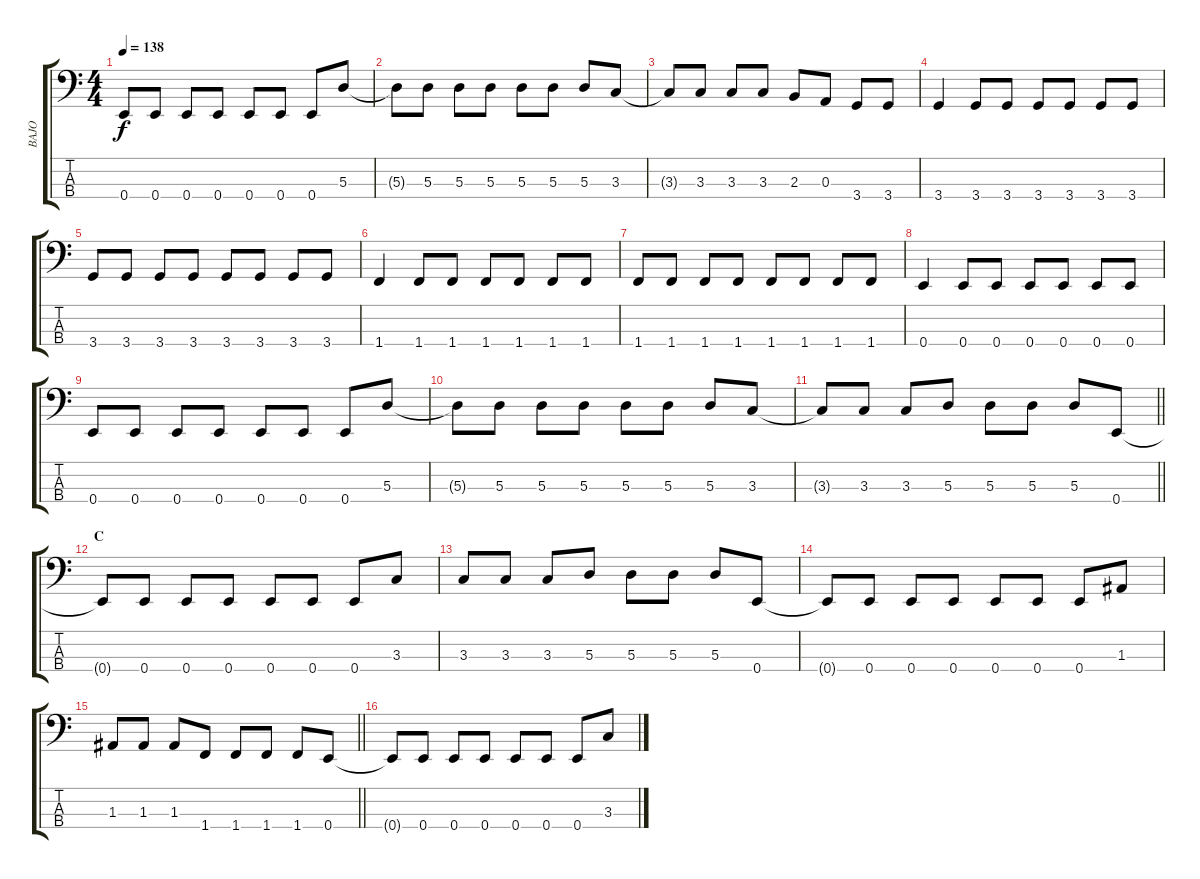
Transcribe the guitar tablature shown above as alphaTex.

\track ("BAJO" "BAJO") {instrument electricbassfinger}
\staff {score tabs}
\tuning (G2 D2 A1 E1) {hide}
\ts (4 4)
\tempo 138
\clef f4
\ks c
0.4.8{dy f} 0.4.8 0.4.8 0.4.8 0.4.8 0.4.8 0.4.8 5.3.8 |
5.3{t}.8 5.3.8 5.3.8 5.3.8 5.3.8 5.3.8 5.3.8 3.3.8 |
3.3{t}.8 3.3.8 3.3.8 3.3.8 2.3.8 0.3.8 3.4.8 3.4.8 |
3.4.4 3.4.8 3.4.8 3.4.8 3.4.8 3.4.8 3.4.8 |
3.4.8 3.4.8 3.4.8 3.4.8 3.4.8 3.4.8 3.4.8 3.4.8 |
1.4.4 1.4.8 1.4.8 1.4.8 1.4.8 1.4.8 1.4.8 |
1.4.8 1.4.8 1.4.8 1.4.8 1.4.8 1.4.8 1.4.8 1.4.8 |
0.4.4 0.4.8 0.4.8 0.4.8 0.4.8 0.4.8 0.4.8 |
0.4.8 0.4.8 0.4.8 0.4.8 0.4.8 0.4.8 0.4.8 5.3.8 |
5.3{t}.8 5.3.8 5.3.8 5.3.8 5.3.8 5.3.8 5.3.8 3.3.8 |
\barLineRight lightlight
3.3{t}.8 3.3.8 3.3.8 5.3.8 5.3.8 5.3.8 5.3.8 0.4.8 |
\section ("" "C")
0.4{t}.8 0.4.8 0.4.8 0.4.8 0.4.8 0.4.8 0.4.8 3.3.8 |
3.3.8 3.3.8 3.3.8 5.3.8 5.3.8 5.3.8 5.3.8 0.4.8 |
0.4{t}.8 0.4.8 0.4.8 0.4.8 0.4.8 0.4.8 0.4.8 1.3.8 |
\barLineRight lightlight
1.3.8 1.3.8 1.3.8 1.4.8 1.4.8 1.4.8 1.4.8 0.4.8 |
0.4{t}.8 0.4.8 0.4.8 0.4.8 0.4.8 0.4.8 0.4.8 3.3.8
